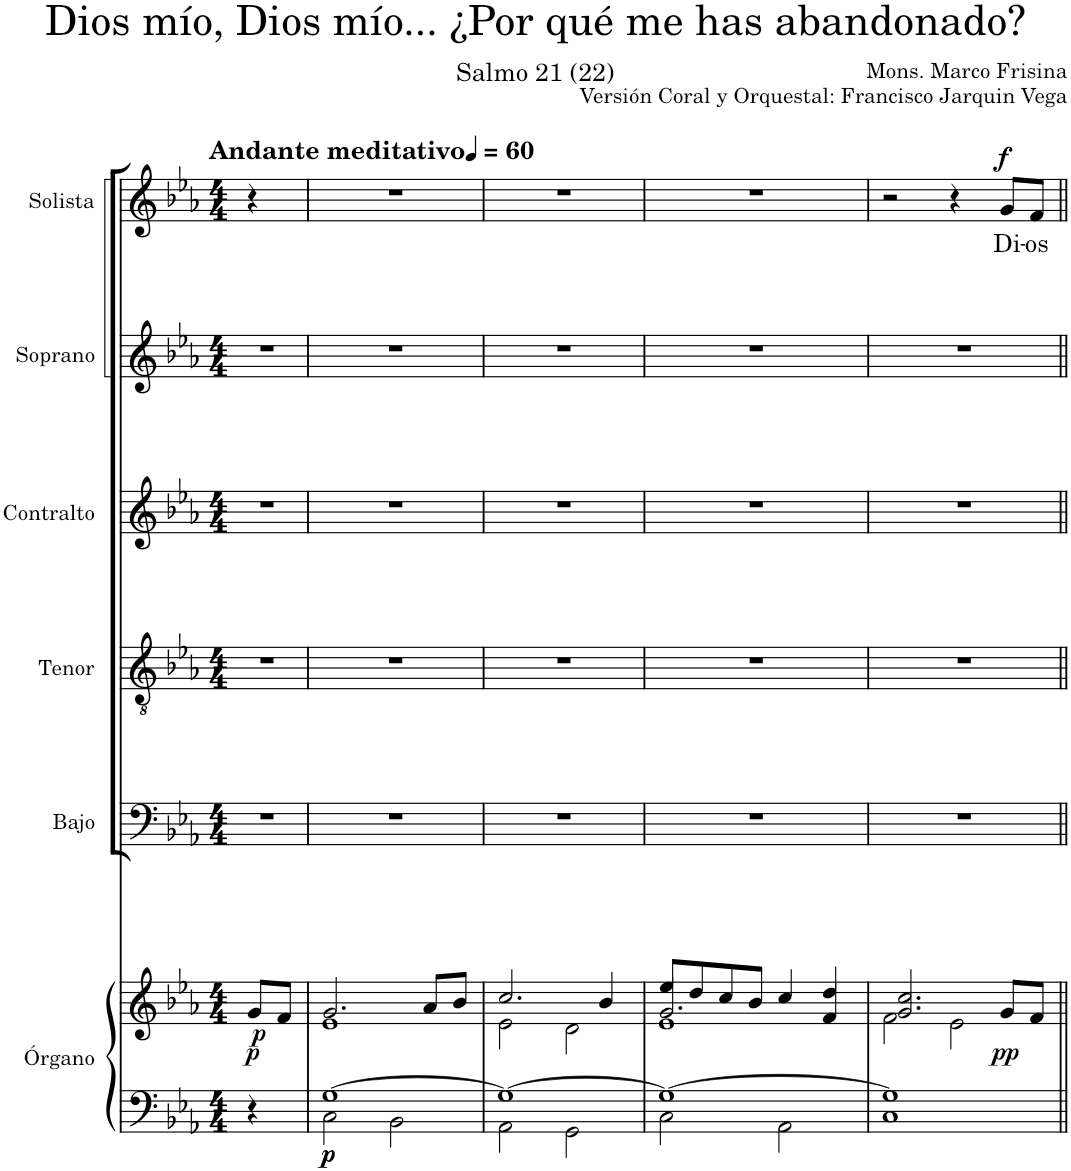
**kern	**kern	**dynam	**kern	**kern	**kern	**kern	**kern	**text	**dynam
*part6	*part6	*part6	*part5	*part4	*part3	*part2	*part1	*part1	*part1
*staff7	*staff6	*staff6/7	*staff5	*staff4	*staff3	*staff2	*staff1	*staff1	*staff1
*I"Órgano	*	*	*I"Bajo	*I"Tenor	*I"Contralto	*I"Soprano	*I"Solista	*	*
*	*	*	*I'B.	*I'T.	*I'C.	*I'S.	*I'Sl.	*	*
*clefF4	*clefG2	*	*clefF4	*clefGv2	*clefG2	*clefG2	*clefG2	*	*
*k[b-e-a-]	*k[b-e-a-]	*	*k[b-e-a-]	*k[b-e-a-]	*k[b-e-a-]	*k[b-e-a-]	*k[b-e-a-]	*	*
*M4/4	*M4/4	*	*M4/4	*M4/4	*M4/4	*M4/4	*M4/4	*	*
*MM60	*MM60	*	*MM60	*MM60	*MM60	*MM60	*MM60	*	*
=1	=1	=1	=1	=1	=1	=1	=1	=1	=1
!	!	!	!	!	!	!	!LO:TX:a:B:t=Andante meditativo	!	!
!	!	!LO:DY:b	!	!	!	!	!	!	!
4r	8g/L	p	1r	1r	1r	1r	4r	.	.
!	!	!LO:DY:b	!	!	!	!	!	!	!
.	8f/J	p	.	.	.	.	.	.	.
2.ryy	2.ryy	.	.	.	.	.	2.ryy	.	.
=2	=2	=2	=2	=2	=2	=2	=2	=2	=2
*^	*^	*	*	*	*	*	*	*	*
!	!	!	!	!LO:DY:b=2	!	!	!	!	!	!	!
!	!	!	!	!LO:DY:n=1:b=2	!	!	!	!	!	!	!
[1G	2C\	2.g/	1e-	p p	1r	1r	1r	1r	1r	.	.
.	2BB-\	.	.	.	.	.	.	.	.	.	.
.	.	8a-/L	.	.	.	.	.	.	.	.	.
.	.	8b-/J	.	.	.	.	.	.	.	.	.
=3	=3	=3	=3	=3	=3	=3	=3	=3	=3	=3	=3
1G_	2AA-\	2.cc/	2e-\	.	1r	1r	1r	1r	1r	.	.
.	2GG\	.	2d\	.	.	.	.	.	.	.	.
.	.	4b-/	.	.	.	.	.	.	.	.	.
=4	=4	=4	=4	=4	=4	=4	=4	=4	=4	=4	=4
*	*	*	*^	*	*	*	*	*	*	*	*
1G_	2C\	8ee-/L	1e-	2.g/	.	1r	1r	1r	1r	1r	.	.
.	.	8dd/	.	.	.	.	.	.	.	.	.	.
.	.	8cc/	.	.	.	.	.	.	.	.	.	.
.	.	8b-/J	.	.	.	.	.	.	.	.	.	.
.	2AA-\	4cc/	.	.	.	.	.	.	.	.	.	.
.	.	4dd/	.	4f/	.	.	.	.	.	.	.	.
*	*	*	*v	*v	*	*	*	*	*	*	*	*
=5	=5	=5	=5	=5	=5	=5	=5	=5	=5	=5	=5
1G]	1C	2.g/ 2.cc/	2f\	.	1r	1r	1r	1r	2r	.	.
.	.	.	2e-\	.	.	.	.	.	4r	.	.
!	!	!	!	!LO:DY:b	!	!	!	!	!	!LO:LY:b	!LO:DY:a
.	.	8g/L	.	pp	.	.	.	.	8g/L	Di-	f
!	!	!	!	!	!	!	!	!	!	!LO:LY:b	!
.	.	8f/J	.	.	.	.	.	.	8f/J	-os	.
*v	*v	*	*	*	*	*	*	*	*	*	*
*	*v	*v	*	*	*	*	*	*	*	*
=||	=||	=||	=||	=||	=||	=||	=||	=||	=||
*-	*-	*-	*-	*-	*-	*-	*-	*-	*-
